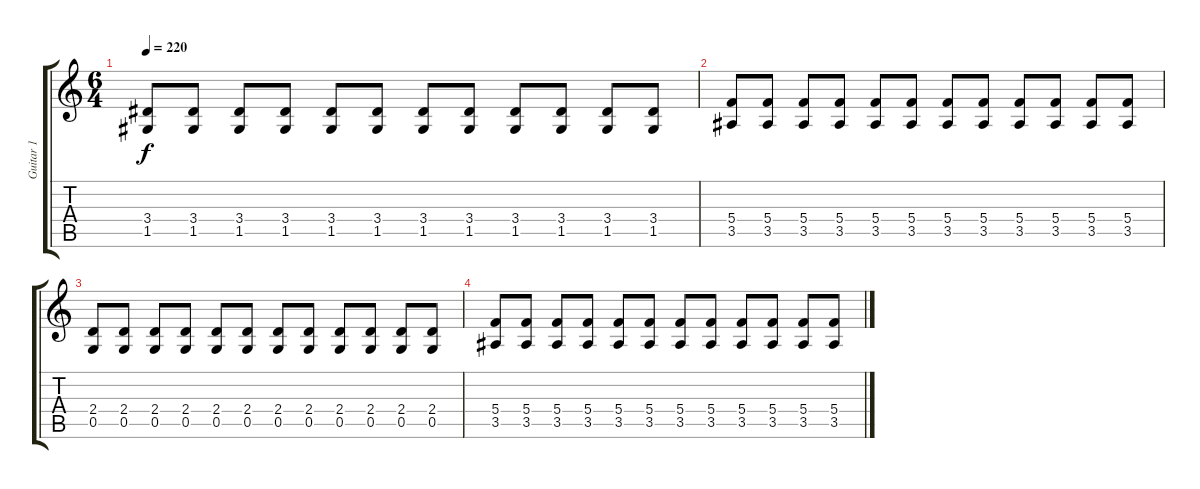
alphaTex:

\track ("Guitar 1" "Guitar 1") {instrument distortionguitar}
\staff {score tabs}
\tuning (D4 A3 F3 C3 G2 C2) {hide}
\ts (6 4)
\tempo 220
\clef g2
\ks c
(3.4 1.5).8{dy f} (3.4 1.5).8 (3.4 1.5).8 (3.4 1.5).8 (3.4 1.5).8 (3.4 1.5).8 (3.4 1.5).8 (3.4 1.5).8 (3.4 1.5).8 (3.4 1.5).8 (3.4 1.5).8 (3.4 1.5).8 |
(5.4 3.5).8 (5.4 3.5).8 (5.4 3.5).8 (5.4 3.5).8 (5.4 3.5).8 (5.4 3.5).8 (5.4 3.5).8 (5.4 3.5).8 (5.4 3.5).8 (5.4 3.5).8 (5.4 3.5).8 (5.4 3.5).8 |
(2.4 0.5).8 (2.4 0.5).8 (2.4 0.5).8 (2.4 0.5).8 (2.4 0.5).8 (2.4 0.5).8 (2.4 0.5).8 (2.4 0.5).8 (2.4 0.5).8 (2.4 0.5).8 (2.4 0.5).8 (2.4 0.5).8 |
(5.4 3.5).8 (5.4 3.5).8 (5.4 3.5).8 (5.4 3.5).8 (5.4 3.5).8 (5.4 3.5).8 (5.4 3.5).8 (5.4 3.5).8 (5.4 3.5).8 (5.4 3.5).8 (5.4 3.5).8 (5.4 3.5).8
